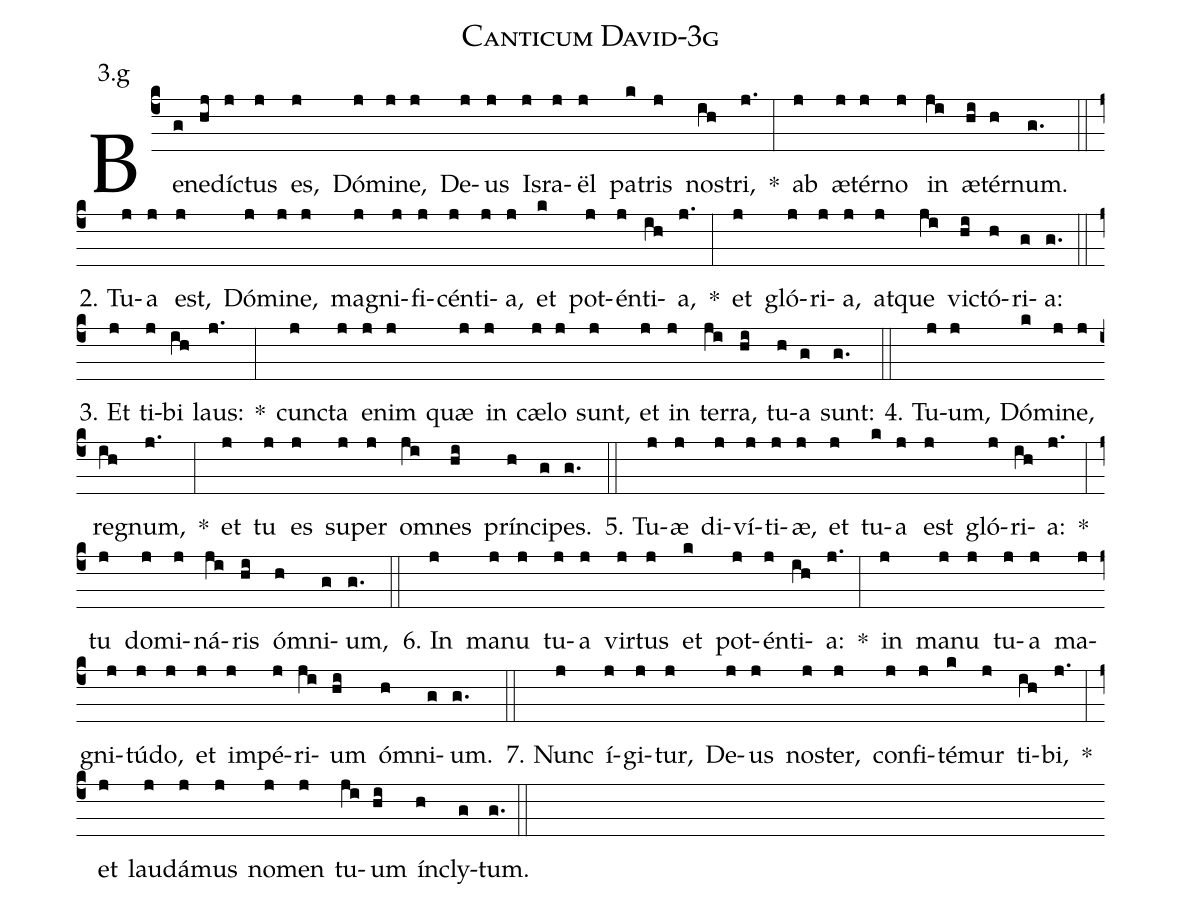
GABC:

name: Canticum David-3g;
annotation: 3.g;
%%
(c4)Be(g)ne(hj)díc(j)tus(j) es,(j) Dó(j)mi(j)ne,(j) De(j)us(j) Is(j)ra(j)ël(j) pa(k)tris(j) nos(ih)tri,(j.) *(:) ab(j) æ(j)tér(j)no(j) in(ji) æ(hi)tér(h)num.(g.) (::)
2. Tu(j)a(j) est,(j) Dó(j)mi(j)ne,(j) ma(j)gni(j)fi(j)cén(j)ti(j)a,(j) et(k) pot(j)én(j)ti(ih)a,(j.) *(:) et(j) gló(j)ri(j)a,(j) at(j)que(ji) vic(hi)tó(h)ri(g)a:(g.) (::)
3. Et(j) ti(j)bi(ih) laus:(j.) *(:) cunc(j)ta(j) e(j)nim(j) quæ(j) in(j) cæ(j)lo(j) sunt,(j) et(j) in(j) ter(ji)ra,(hi) tu(h)a(g) sunt:(g.) (::)
4. Tu(j)um,(j) Dó(k)mi(j)ne,(j) re(ih)gnum,(j.) *(:) et(j) tu(j) es(j) su(j)per(j) om(ji)nes(hi) prín(h)ci(g)pes.(g.) (::)
5. Tu(j)æ(j) di(j)ví(j)ti(j)æ,(j) et(j) tu(k)a(j) est(j) gló(j)ri(ih)a:(j.) *(:) tu(j) do(j)mi(j)ná(ji)ris(hi) óm(h)ni(g)um,(g.) (::)
6. In(j) ma(j)nu(j) tu(j)a(j) vir(j)tus(j) et(k) pot(j)én(j)ti(ih)a:(j.) *(:) in(j) ma(j)nu(j) tu(j)a(j) ma(j)gni(j)tú(j)do,(j) et(j) im(j)pé(j)ri(ji)um(hi) óm(h)ni(g)um.(g.) (::)
7. Nunc(j) í(j)gi(j)tur,(j) De(j)us(j) nos(j)ter,(j) con(j)fi(j)té(k)mur(j) ti(ih)bi,(j.) *(:) et(j) lau(j)dá(j)mus(j) no(j)men(j) tu(ji)um(hi) ín(h)cly(g)tum.(g.) (::)
